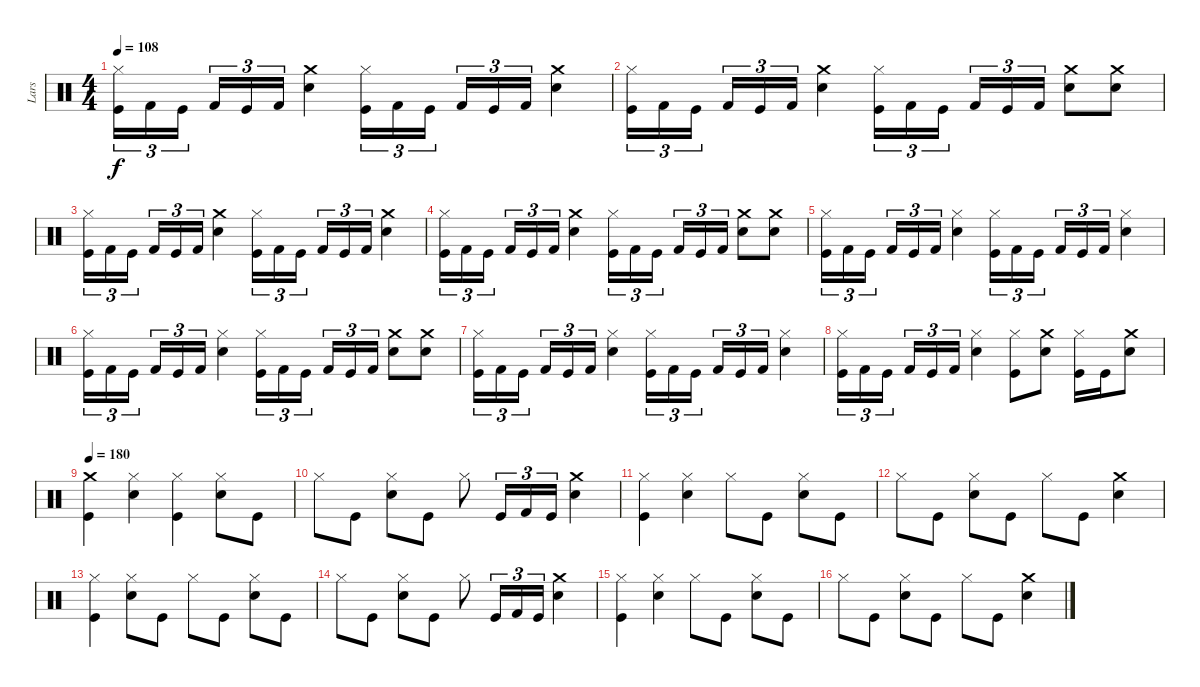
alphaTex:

\track ("Lars" "Lars") {instrument percussion}
\staff {score}
\articulation defaults
\ts (4 4)
\tempo 108
\clef neutral
\ks c
("Hi-Hat (closed)" "Kick (hit)").16{tu (3 2) dy f} "Kick (hit) 2".16{tu (3 2)} "Kick (hit)".16{tu (3 2)} "Kick (hit) 2".16{tu (3 2)} "Kick (hit)".16{tu (3 2)} "Kick (hit) 2".16{tu (3 2)} ("Crash medium (hit)" "Snare (hit) 2").4 ("Hi-Hat (closed)" "Kick (hit)").16{tu (3 2)} "Kick (hit) 2".16{tu (3 2)} "Kick (hit)".16{tu (3 2)} "Kick (hit) 2".16{tu (3 2)} "Kick (hit)".16{tu (3 2)} "Kick (hit) 2".16{tu (3 2)} ("Crash medium (hit)" "Snare (hit) 2").4 |
("Hi-Hat (closed)" "Kick (hit)").16{tu (3 2)} "Kick (hit) 2".16{tu (3 2)} "Kick (hit)".16{tu (3 2)} "Kick (hit) 2".16{tu (3 2)} "Kick (hit)".16{tu (3 2)} "Kick (hit) 2".16{tu (3 2)} ("Crash medium (hit)" "Snare (hit) 2").4 ("Hi-Hat (closed)" "Kick (hit)").16{tu (3 2)} "Kick (hit) 2".16{tu (3 2)} "Kick (hit)".16{tu (3 2)} "Kick (hit) 2".16{tu (3 2)} "Kick (hit)".16{tu (3 2)} "Kick (hit) 2".16{tu (3 2)} ("Snare (hit) 2" "Crash medium (hit)").8 ("Snare (hit) 2" "Crash medium (hit)").8 |
("Hi-Hat (closed)" "Kick (hit)").16{tu (3 2)} "Kick (hit) 2".16{tu (3 2)} "Kick (hit)".16{tu (3 2)} "Kick (hit) 2".16{tu (3 2)} "Kick (hit)".16{tu (3 2)} "Kick (hit) 2".16{tu (3 2)} ("Crash medium (hit)" "Snare (hit) 2").4 ("Hi-Hat (closed)" "Kick (hit)").16{tu (3 2)} "Kick (hit) 2".16{tu (3 2)} "Kick (hit)".16{tu (3 2)} "Kick (hit) 2".16{tu (3 2)} "Kick (hit)".16{tu (3 2)} "Kick (hit) 2".16{tu (3 2)} ("Crash medium (hit)" "Snare (hit) 2").4 |
("Hi-Hat (closed)" "Kick (hit)").16{tu (3 2)} "Kick (hit) 2".16{tu (3 2)} "Kick (hit)".16{tu (3 2)} "Kick (hit) 2".16{tu (3 2)} "Kick (hit)".16{tu (3 2)} "Kick (hit) 2".16{tu (3 2)} ("Crash medium (hit)" "Snare (hit) 2").4 ("Hi-Hat (closed)" "Kick (hit)").16{tu (3 2)} "Kick (hit) 2".16{tu (3 2)} "Kick (hit)".16{tu (3 2)} "Kick (hit) 2".16{tu (3 2)} "Kick (hit)".16{tu (3 2)} "Kick (hit) 2".16{tu (3 2)} ("Snare (hit) 2" "Crash medium (hit)").8 ("Snare (hit) 2" "Crash medium (hit)").8 |
("Hi-Hat (closed)" "Kick (hit)").16{tu (3 2)} "Kick (hit) 2".16{tu (3 2)} "Kick (hit)".16{tu (3 2)} "Kick (hit) 2".16{tu (3 2)} "Kick (hit)".16{tu (3 2)} "Kick (hit) 2".16{tu (3 2)} ("Snare (hit) 2" "Hi-Hat (closed)").4 ("Hi-Hat (closed)" "Kick (hit)").16{tu (3 2)} "Kick (hit) 2".16{tu (3 2)} "Kick (hit)".16{tu (3 2)} "Kick (hit) 2".16{tu (3 2)} "Kick (hit)".16{tu (3 2)} "Kick (hit) 2".16{tu (3 2)} ("Snare (hit) 2" "Hi-Hat (closed)").4 |
("Hi-Hat (closed)" "Kick (hit)").16{tu (3 2)} "Kick (hit) 2".16{tu (3 2)} "Kick (hit)".16{tu (3 2)} "Kick (hit) 2".16{tu (3 2)} "Kick (hit)".16{tu (3 2)} "Kick (hit) 2".16{tu (3 2)} ("Snare (hit) 2" "Hi-Hat (closed)").4 ("Hi-Hat (closed)" "Kick (hit)").16{tu (3 2)} "Kick (hit) 2".16{tu (3 2)} "Kick (hit)".16{tu (3 2)} "Kick (hit) 2".16{tu (3 2)} "Kick (hit)".16{tu (3 2)} "Kick (hit) 2".16{tu (3 2)} ("Snare (hit) 2" "Crash medium (hit)").8 ("Snare (hit) 2" "Crash medium (hit)").8 |
("Hi-Hat (closed)" "Kick (hit)").16{tu (3 2)} "Kick (hit) 2".16{tu (3 2)} "Kick (hit)".16{tu (3 2)} "Kick (hit) 2".16{tu (3 2)} "Kick (hit)".16{tu (3 2)} "Kick (hit) 2".16{tu (3 2)} ("Snare (hit) 2" "Hi-Hat (closed)").4 ("Hi-Hat (closed)" "Kick (hit)").16{tu (3 2)} "Kick (hit) 2".16{tu (3 2)} "Kick (hit)".16{tu (3 2)} "Kick (hit) 2".16{tu (3 2)} "Kick (hit)".16{tu (3 2)} "Kick (hit) 2".16{tu (3 2)} ("Snare (hit) 2" "Hi-Hat (closed)").4 |
("Hi-Hat (closed)" "Kick (hit)").16{tu (3 2)} "Kick (hit) 2".16{tu (3 2)} "Kick (hit)".16{tu (3 2)} "Kick (hit) 2".16{tu (3 2)} "Kick (hit)".16{tu (3 2)} "Kick (hit) 2".16{tu (3 2)} ("Snare (hit) 2" "Hi-Hat (closed)").4 ("Kick (hit)" "Hi-Hat (closed)").8 ("Snare (hit) 2" "Crash medium (hit)").8 ("Kick (hit)" "Hi-Hat (closed)").16 "Kick (hit)".16 ("Crash medium (hit)" "Snare (hit) 2").8 |
\tempo 180
("Kick (hit)" "Crash medium (hit)").4 ("Hi-Hat (closed)" "Snare (hit) 2").4 ("Kick (hit)" "Hi-Hat (closed)").4 ("Hi-Hat (closed)" "Snare (hit) 2").8 "Kick (hit)".8 |
"Hi-Hat (closed)".8 "Kick (hit)".8 ("Snare (hit) 2" "Hi-Hat (closed)").8 "Kick (hit)".8 "Hi-Hat (closed)".8 "Kick (hit)".16{tu (3 2)} "Kick (hit) 2".16{tu (3 2)} "Kick (hit)".16{tu (3 2)} ("Crash medium (hit)" "Snare (hit) 2").4 |
("Hi-Hat (closed)" "Kick (hit)").4 ("Snare (hit) 2" "Hi-Hat (closed)").4 "Hi-Hat (closed)".8 "Kick (hit)".8 ("Snare (hit) 2" "Hi-Hat (closed)").8 "Kick (hit)".8 |
"Hi-Hat (closed)".8 "Kick (hit)".8 ("Snare (hit) 2" "Hi-Hat (closed)").8 "Kick (hit)".8 "Hi-Hat (closed)".8 "Kick (hit)".8 ("Crash medium (hit)" "Snare (hit) 2").4 |
("Kick (hit)" "Hi-Hat (closed)").4 ("Snare (hit) 2" "Hi-Hat (closed)").8 "Kick (hit)".8 "Hi-Hat (closed)".8 "Kick (hit)".8 ("Hi-Hat (closed)" "Snare (hit) 2").8 "Kick (hit)".8 |
"Hi-Hat (closed)".8 "Kick (hit)".8 ("Snare (hit) 2" "Hi-Hat (closed)").8 "Kick (hit)".8 "Hi-Hat (closed)".8 "Kick (hit)".16{tu (3 2)} "Kick (hit) 2".16{tu (3 2)} "Kick (hit)".16{tu (3 2)} ("Crash medium (hit)" "Snare (hit) 2").4 |
("Hi-Hat (closed)" "Kick (hit)").4 ("Snare (hit) 2" "Hi-Hat (closed)").4 "Hi-Hat (closed)".8 "Kick (hit)".8 ("Snare (hit) 2" "Hi-Hat (closed)").8 "Kick (hit)".8 |
"Hi-Hat (closed)".8 "Kick (hit)".8 ("Snare (hit) 2" "Hi-Hat (closed)").8 "Kick (hit)".8 "Hi-Hat (closed)".8 "Kick (hit)".8 ("Crash medium (hit)" "Snare (hit) 2").4
